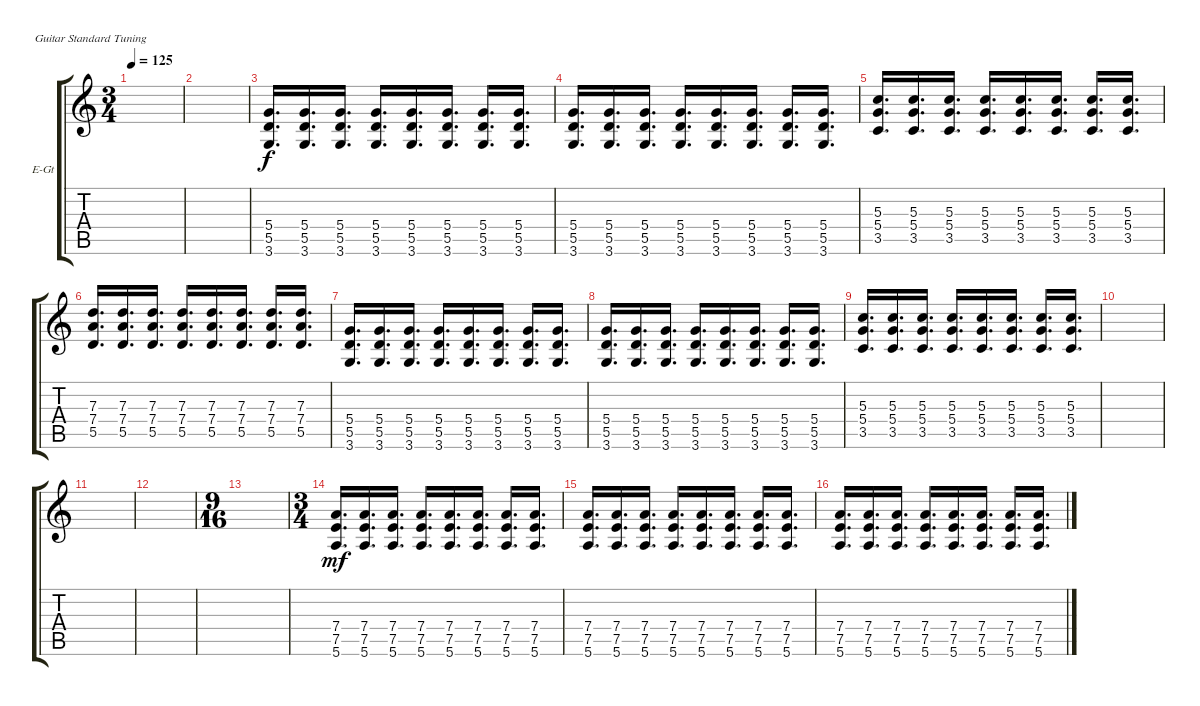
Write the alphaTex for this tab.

\defaultSystemsLayout 4
\bracketExtendMode groupsimilarinstruments
\firstSystemTrackNameOrientation horizontal
\otherSystemsTrackNameOrientation horizontal
\track ("Electric Guitar" "E-Gt") {instrument electricguitarclean}
\staff {score tabs}
\tuning (E4 B3 G3 D3 A2 E2)
\ts (3 4)
\tempo 125
\clef g2
\ks c
|
\scale
0.333333 |
\scale
0.333333 (5.5 3.6 5.4).16{d} (5.5 3.6 5.4).16{d} (5.5 3.6 5.4).16{d} (5.5 3.6 5.4).16{d} (5.5 3.6 5.4).16{d} (5.5 3.6 5.4).16{d} (5.5 3.6 5.4).16{d} (5.5 3.6 5.4).16{d} |
\scale
0.333333 (5.5 3.6 5.4).16{d} (5.5 3.6 5.4).16{d} (5.5 3.6 5.4).16{d} (5.5 3.6 5.4).16{d} (5.5 3.6 5.4).16{d} (5.5 3.6 5.4).16{d} (5.5 3.6 5.4).16{d} (5.5 3.6 5.4).16{d} |
\scale
0.333333 (3.5 5.4 5.3).16{d} (3.5 5.4 5.3).16{d} (3.5 5.4 5.3).16{d} (3.5 5.4 5.3).16{d} (3.5 5.4 5.3).16{d} (3.5 5.4 5.3).16{d} (3.5 5.4 5.3).16{d} (3.5 5.4 5.3).16{d} |
\scale
0.333333 (5.5 7.4 7.3).16{d} (5.5 7.4 7.3).16{d} (5.5 7.4 7.3).16{d} (5.5 7.4 7.3).16{d} (5.5 7.4 7.3).16{d} (5.5 7.4 7.3).16{d} (5.5 7.4 7.3).16{d} (5.5 7.4 7.3).16{d} |
\scale
0.333333 (5.5 3.6 5.4).16{d} (5.5 3.6 5.4).16{d} (5.5 3.6 5.4).16{d} (5.5 3.6 5.4).16{d} (5.5 3.6 5.4).16{d} (5.5 3.6 5.4).16{d} (5.5 3.6 5.4).16{d} (5.5 3.6 5.4).16{d} |
\scale
0.333333 (5.5 3.6 5.4).16{d} (5.5 3.6 5.4).16{d} (5.5 3.6 5.4).16{d} (5.5 3.6 5.4).16{d} (5.5 3.6 5.4).16{d} (5.5 3.6 5.4).16{d} (5.5 3.6 5.4).16{d} (5.5 3.6 5.4).16{d} |
\scale
0.333333 (3.5 5.4 5.3).16{d} (3.5 5.4 5.3).16{d} (3.5 5.4 5.3).16{d} (3.5 5.4 5.3).16{d} (3.5 5.4 5.3).16{d} (3.5 5.4 5.3).16{d} (3.5 5.4 5.3).16{d} (3.5 5.4 5.3).16{d} |
|
\scale
0.333333 |
\scale
0.333333 |
\ts (9 16)
\scale
0.333333 |
\ts (3 4)
\scale
0.333333 (7.5 5.6 7.4).16{d dy mf} (7.5 5.6 7.4).16{d} (7.5 5.6 7.4).16{d} (7.5 5.6 7.4).16{d} (7.5 5.6 7.4).16{d} (7.5 5.6 7.4).16{d} (7.5 5.6 7.4).16{d} (7.5 5.6 7.4).16{d} |
\scale
0.333333 (7.5 5.6 7.4).16{d} (7.5 5.6 7.4).16{d} (7.5 5.6 7.4).16{d} (7.5 5.6 7.4).16{d} (7.5 5.6 7.4).16{d} (7.5 5.6 7.4).16{d} (7.5 5.6 7.4).16{d} (7.5 5.6 7.4).16{d} |
\scale
0.333333 (7.5 5.6 7.4).16{d} (7.5 5.6 7.4).16{d} (7.5 5.6 7.4).16{d} (7.5 5.6 7.4).16{d} (7.5 5.6 7.4).16{d} (7.5 5.6 7.4).16{d} (7.5 5.6 7.4).16{d} (7.5 5.6 7.4).16{d}
